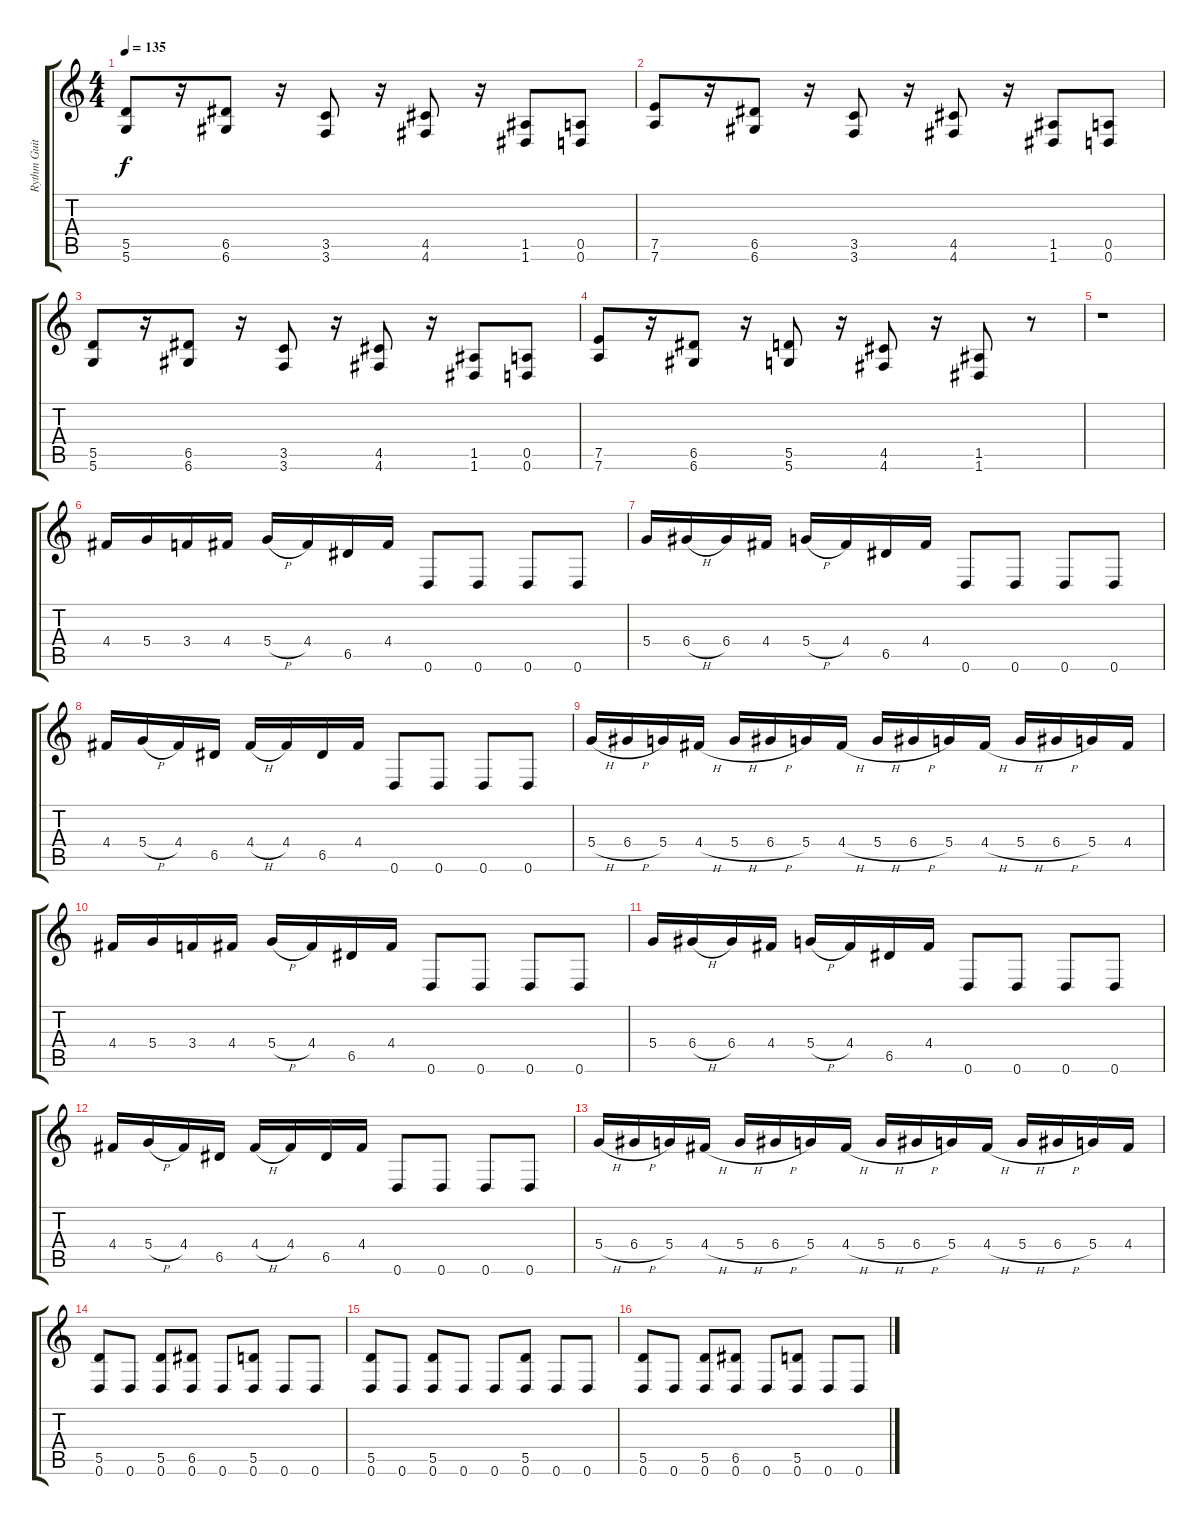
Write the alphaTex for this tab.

\track ("Rythm Guitar" "Rythm Guit") {instrument distortionguitar}
\staff {score tabs}
\tuning (E4 B3 G3 D3 A2 D2) {hide}
\ts (4 4)
\tempo 135
\clef g2
\ks c
(5.5 5.6).8{dy f} r.16 (6.5 6.6).8 r.16 (3.5 3.6).8 r.16 (4.5 4.6).8 r.16 (1.5 1.6).8 (0.5 0.6).8 |
(7.5 7.6).8 r.16 (6.5 6.6).8 r.16 (3.5 3.6).8 r.16 (4.5 4.6).8 r.16 (1.5 1.6).8 (0.5 0.6).8 |
(5.5 5.6).8 r.16 (6.5 6.6).8 r.16 (3.5 3.6).8 r.16 (4.5 4.6).8 r.16 (1.5 1.6).8 (0.5 0.6).8 |
(7.5 7.6).8 r.16 (6.5 6.6).8 r.16 (5.5 5.6).8 r.16 (4.5 4.6).8 r.16 (1.5 1.6).8 r.8 |
r.1 |
4.4.16 5.4.16 3.4.16 4.4.16 5.4{h}.16 4.4.16 6.5.16 4.4.16 0.6.8 0.6.8 0.6.8 0.6.8 |
5.4.16 6.4{h}.16 6.4.16 4.4.16 5.4{h}.16 4.4.16 6.5.16 4.4.16 0.6.8 0.6.8 0.6.8 0.6.8 |
4.4.16 5.4{h}.16 4.4.16 6.5.16 4.4{h}.16 4.4.16 6.5.16 4.4.16 0.6.8 0.6.8 0.6.8 0.6.8 |
5.4{h}.16 6.4{h}.16 5.4.16 4.4{h}.16 5.4{h}.16 6.4{h}.16 5.4.16 4.4{h}.16 5.4{h}.16 6.4{h}.16 5.4.16 4.4{h}.16 5.4{h}.16 6.4{h}.16 5.4.16 4.4.16 |
4.4.16 5.4.16 3.4.16 4.4.16 5.4{h}.16 4.4.16 6.5.16 4.4.16 0.6.8 0.6.8 0.6.8 0.6.8 |
5.4.16 6.4{h}.16 6.4.16 4.4.16 5.4{h}.16 4.4.16 6.5.16 4.4.16 0.6.8 0.6.8 0.6.8 0.6.8 |
4.4.16 5.4{h}.16 4.4.16 6.5.16 4.4{h}.16 4.4.16 6.5.16 4.4.16 0.6.8 0.6.8 0.6.8 0.6.8 |
5.4{h}.16 6.4{h}.16 5.4.16 4.4{h}.16 5.4{h}.16 6.4{h}.16 5.4.16 4.4{h}.16 5.4{h}.16 6.4{h}.16 5.4.16 4.4{h}.16 5.4{h}.16 6.4{h}.16 5.4.16 4.4.16 |
(5.5 0.6).8 0.6.8 (5.5 0.6).8 (6.5 0.6).8 0.6.8 (5.5 0.6).8 0.6.8 0.6.8 |
(5.5 0.6).8 0.6.8 (5.5 0.6).8 0.6.8 0.6.8 (5.5 0.6).8 0.6.8 0.6.8 |
(5.5 0.6).8 0.6.8 (5.5 0.6).8 (6.5 0.6).8 0.6.8 (5.5 0.6).8 0.6.8 0.6.8
